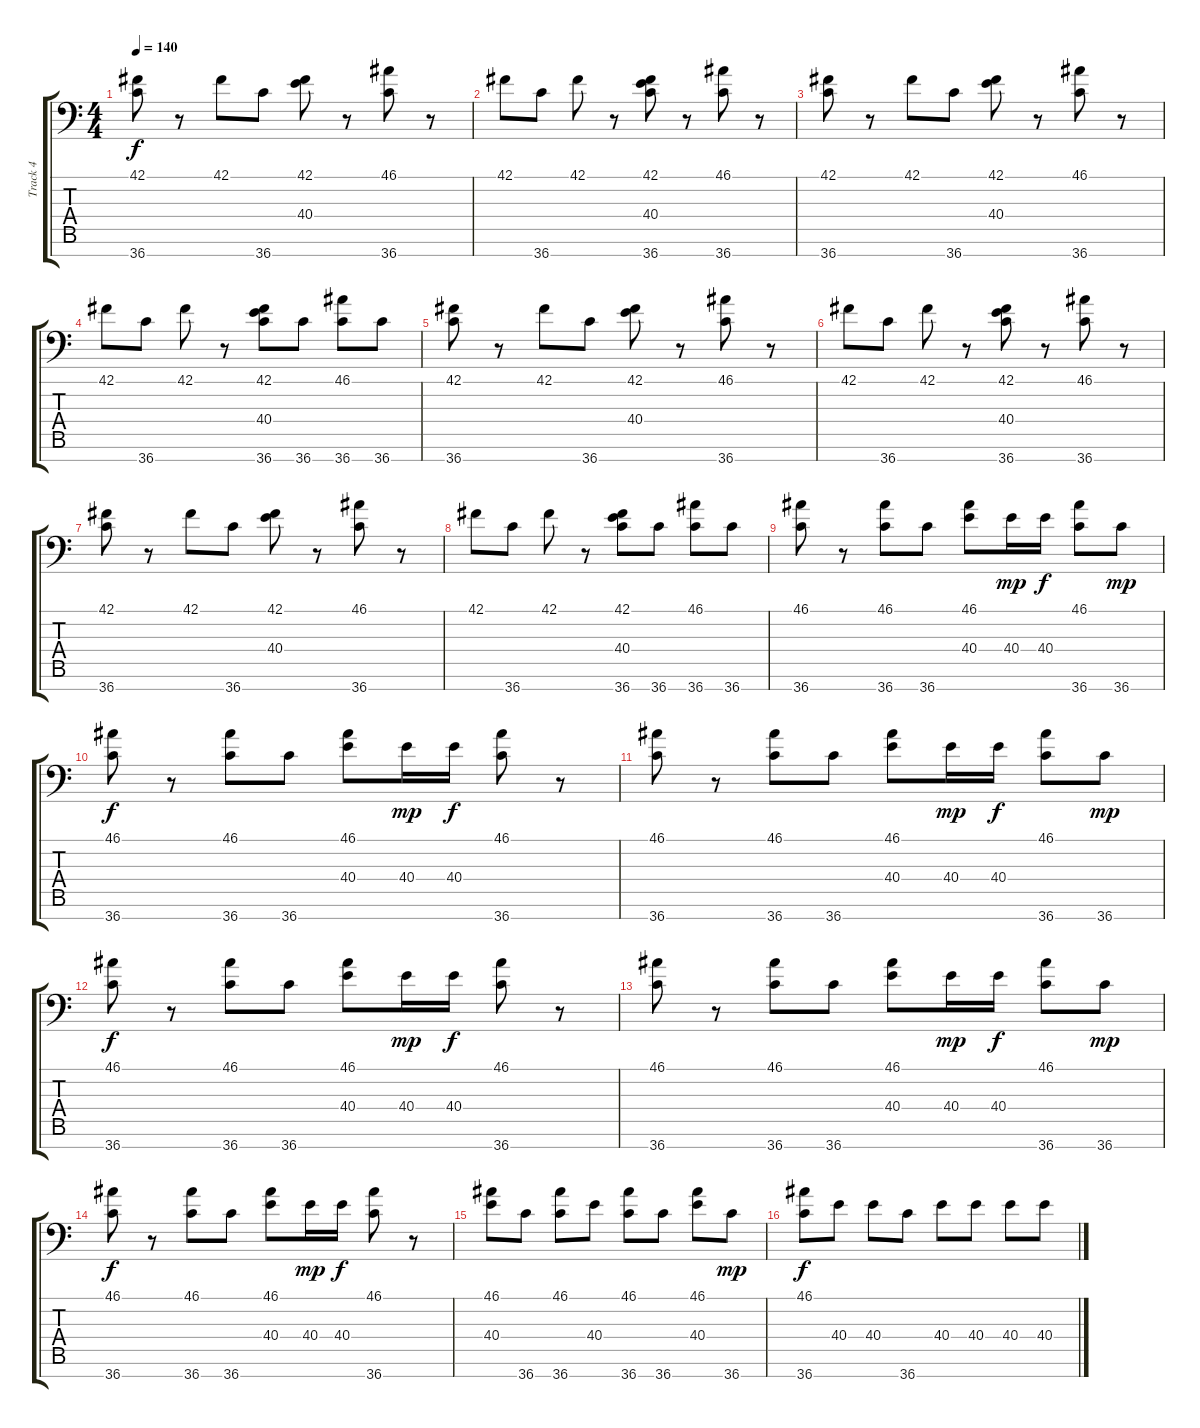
\track ("Track 4" "Track 4") {instrument acousticgrandpiano}
\staff {score tabs}
\tuning (C-1 C-1 C-1 C-1 C-1 C-1 C-1) {hide}
\ts (4 4)
\tempo 140
\clef f4
\ks c
(42.1 36.7).8{dy f} r.8 42.1.8 36.7.8 (42.1 40.4).8 r.8 (46.1 36.7).8 r.8 |
42.1.8 36.7.8 42.1.8 r.8 (42.1 40.4 36.7).8 r.8 (46.1 36.7).8 r.8 |
(42.1 36.7).8 r.8 42.1.8 36.7.8 (42.1 40.4).8 r.8 (46.1 36.7).8 r.8 |
42.1.8 36.7.8 42.1.8 r.8 (42.1 40.4 36.7).8 36.7.8 (46.1 36.7).8 36.7.8 |
(42.1 36.7).8 r.8 42.1.8 36.7.8 (42.1 40.4).8 r.8 (46.1 36.7).8 r.8 |
42.1.8 36.7.8 42.1.8 r.8 (42.1 40.4 36.7).8 r.8 (46.1 36.7).8 r.8 |
(42.1 36.7).8 r.8 42.1.8 36.7.8 (42.1 40.4).8 r.8 (46.1 36.7).8 r.8 |
42.1.8 36.7.8 42.1.8 r.8 (42.1 40.4 36.7).8 36.7.8 (46.1 36.7).8 36.7.8 |
(46.1 36.7).8 r.8 (46.1 36.7).8 36.7.8 (46.1 40.4).8 40.4.16{dy mp} 40.4.16{dy f} (46.1 36.7).8 36.7.8{dy mp} |
(46.1 36.7).8{dy f} r.8 (46.1 36.7).8 36.7.8 (46.1 40.4).8 40.4.16{dy mp} 40.4.16{dy f} (46.1 36.7).8 r.8 |
(46.1 36.7).8 r.8 (46.1 36.7).8 36.7.8 (46.1 40.4).8 40.4.16{dy mp} 40.4.16{dy f} (46.1 36.7).8 36.7.8{dy mp} |
(46.1 36.7).8{dy f} r.8 (46.1 36.7).8 36.7.8 (46.1 40.4).8 40.4.16{dy mp} 40.4.16{dy f} (46.1 36.7).8 r.8 |
(46.1 36.7).8 r.8 (46.1 36.7).8 36.7.8 (46.1 40.4).8 40.4.16{dy mp} 40.4.16{dy f} (46.1 36.7).8 36.7.8{dy mp} |
(46.1 36.7).8{dy f} r.8 (46.1 36.7).8 36.7.8 (46.1 40.4).8 40.4.16{dy mp} 40.4.16{dy f} (46.1 36.7).8 r.8 |
(46.1 40.4).8 36.7.8 (46.1 36.7).8 40.4.8 (46.1 36.7).8 36.7.8 (46.1 40.4).8 36.7.8{dy mp} |
(46.1 36.7).8{dy f} 40.4.8 40.4.8 36.7.8 40.4.8 40.4.8 40.4.8 40.4.8
